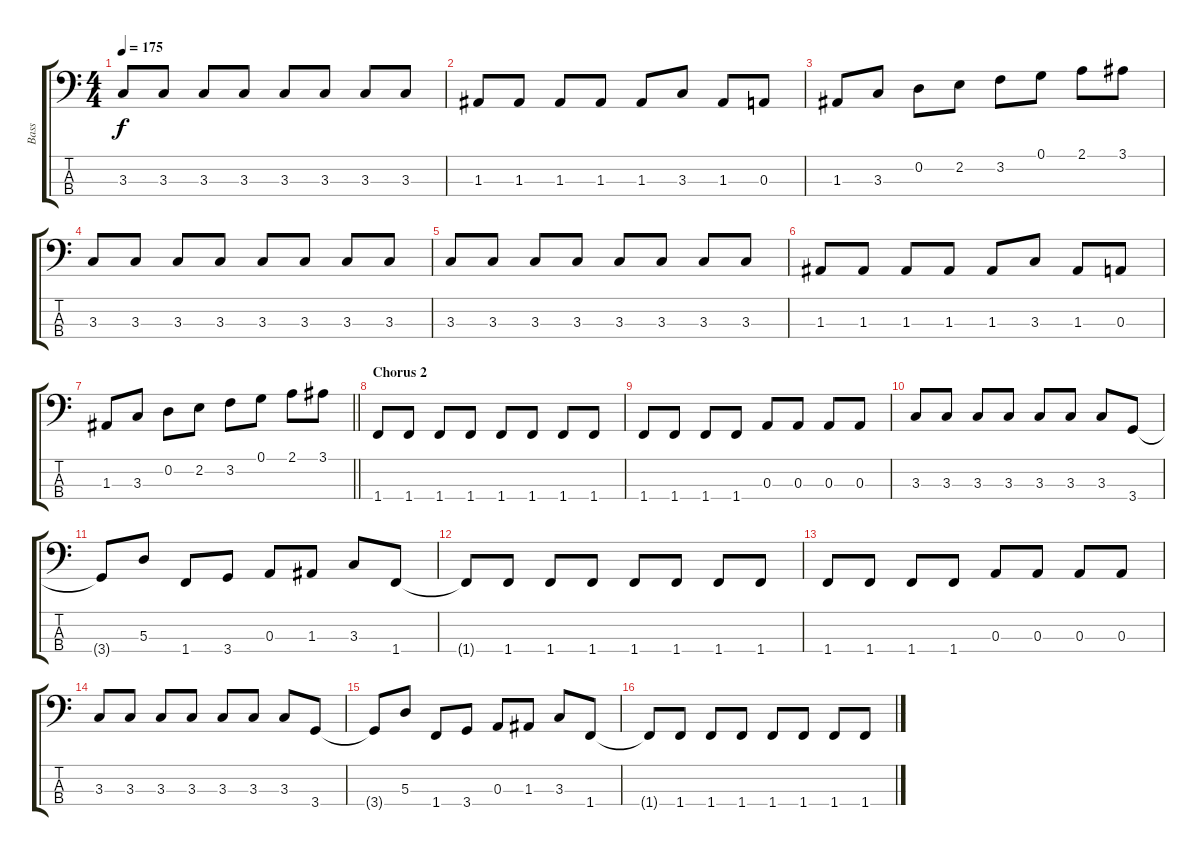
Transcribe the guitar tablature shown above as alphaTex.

\track ("Bass" "Bass") {instrument electricbassfinger}
\staff {score tabs}
\tuning (G2 D2 A1 E1) {hide}
\ts (4 4)
\tempo 175
\clef f4
\ks c
3.3.8{dy f} 3.3.8 3.3.8 3.3.8 3.3.8 3.3.8 3.3.8 3.3.8 |
1.3.8 1.3.8 1.3.8 1.3.8 1.3.8 3.3.8 1.3.8 0.3.8 |
1.3.8 3.3.8 0.2.8 2.2.8 3.2.8 0.1.8 2.1.8 3.1.8 |
3.3.8 3.3.8 3.3.8 3.3.8 3.3.8 3.3.8 3.3.8 3.3.8 |
3.3.8 3.3.8 3.3.8 3.3.8 3.3.8 3.3.8 3.3.8 3.3.8 |
1.3.8 1.3.8 1.3.8 1.3.8 1.3.8 3.3.8 1.3.8 0.3.8 |
\barLineRight lightlight
1.3.8 3.3.8 0.2.8 2.2.8 3.2.8 0.1.8 2.1.8 3.1.8 |
\section ("" "Chorus 2")
1.4.8 1.4.8 1.4.8 1.4.8 1.4.8 1.4.8 1.4.8 1.4.8 |
1.4.8 1.4.8 1.4.8 1.4.8 0.3.8 0.3.8 0.3.8 0.3.8 |
3.3.8 3.3.8 3.3.8 3.3.8 3.3.8 3.3.8 3.3.8 3.4.8 |
3.4{t}.8 5.3.8 1.4.8 3.4.8 0.3.8 1.3.8 3.3.8 1.4.8 |
1.4{t}.8 1.4.8 1.4.8 1.4.8 1.4.8 1.4.8 1.4.8 1.4.8 |
1.4.8 1.4.8 1.4.8 1.4.8 0.3.8 0.3.8 0.3.8 0.3.8 |
3.3.8 3.3.8 3.3.8 3.3.8 3.3.8 3.3.8 3.3.8 3.4.8 |
3.4{t}.8 5.3.8 1.4.8 3.4.8 0.3.8 1.3.8 3.3.8 1.4.8 |
1.4{t}.8 1.4.8 1.4.8 1.4.8 1.4.8 1.4.8 1.4.8 1.4.8
